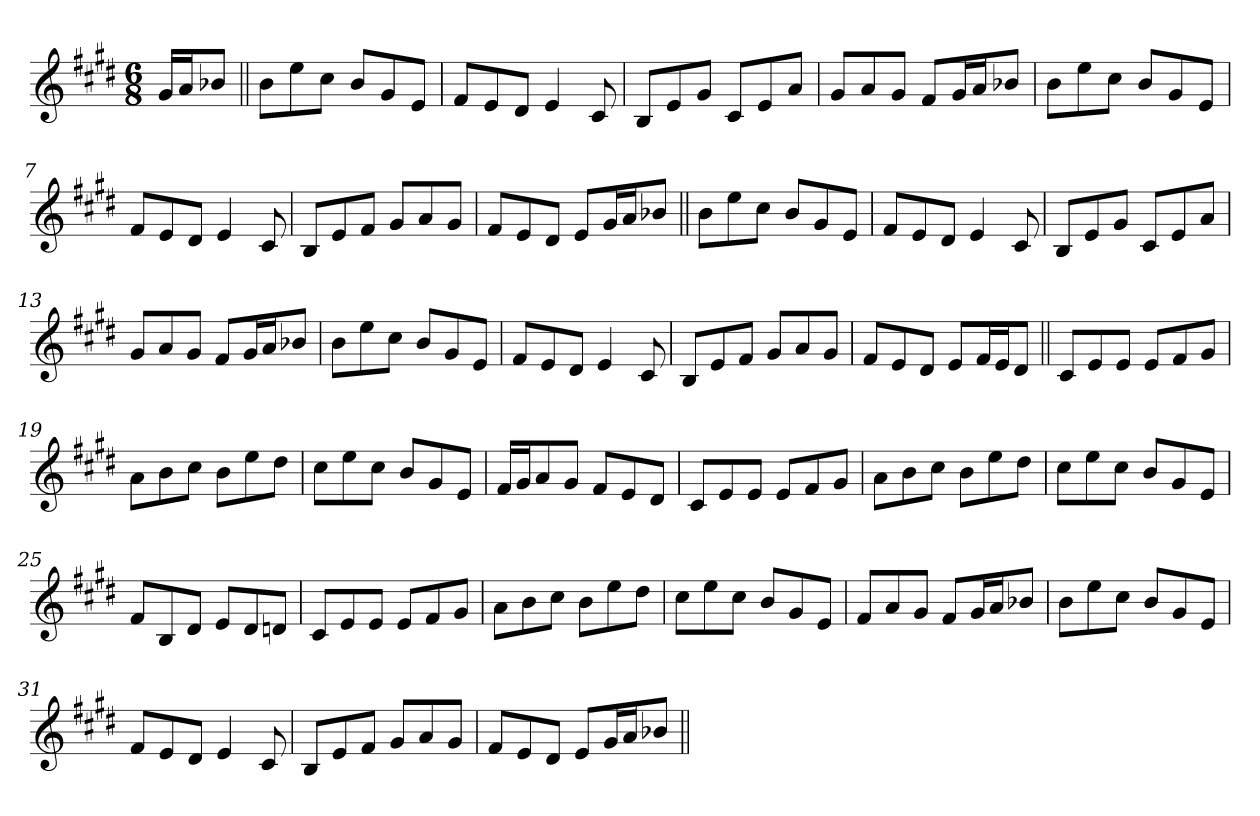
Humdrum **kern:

**kern
*part1
*staff1
*clefG2
*k[f#c#g#d#]
*E:
*M6/8
=1
16g#/LL
16a/J
8b-X/J
=2||
8b\L
8ee\
8cc#\J
8b/L
8g#/
8e/J
=3
8f#/L
8e/
8d#/J
4e/
8c#/
=4
8B/L
8e/
8g#/J
8c#/L
8e/
8a/J
=5
8g#/L
8a/
8g#/J
8f#/L
16g#/L
16a/J
8b-X/J
=6
8b\L
8ee\
8cc#\J
8b/L
8g#/
8e/J
!!LO:LB:g=z
=7
8f#/L
8e/
8d#/J
4e/
8c#/
=8
8B/L
8e/
8f#/J
8g#/L
8a/
8g#/J
=9
8f#/L
8e/
8d#/J
8e/L
16g#/L
16a/J
8b-X/J
=10||
8b\L
8ee\
8cc#\J
8b/L
8g#/
8e/J
=11
8f#/L
8e/
8d#/J
4e/
8c#/
=12
8B/L
8e/
8g#/J
8c#/L
8e/
8a/J
!!LO:LB:g=z
=13
8g#/L
8a/
8g#/J
8f#/L
16g#/L
16a/J
8b-X/J
=14
8b\L
8ee\
8cc#\J
8b/L
8g#/
8e/J
=15
8f#/L
8e/
8d#/J
4e/
8c#/
=16
8B/L
8e/
8f#/J
8g#/L
8a/
8g#/J
=17
8f#/L
8e/
8d#/J
8e/L
16f#/L
16e/J
8d#/J
=18||
8c#/L
8e/
8e/J
8e/L
8f#/
8g#/J
!!LO:LB:g=z
=19
8a\L
8b\
8cc#\J
8b\L
8ee\
8dd#\J
=20
8cc#\L
8ee\
8cc#\J
8b/L
8g#/
8e/J
=21
16f#/LL
16g#/J
8a/
8g#/J
8f#/L
8e/
8d#/J
=22
8c#/L
8e/
8e/J
8e/L
8f#/
8g#/J
=23
8a\L
8b\
8cc#\J
8b\L
8ee\
8dd#\J
=24
8cc#\L
8ee\
8cc#\J
8b/L
8g#/
8e/J
!!LO:LB:g=z
=25
8f#/L
8B/
8d#/J
8e/L
8d#/
8dn/J
=26
8c#/L
8e/
8e/J
8e/L
8f#/
8g#/J
=27
8a\L
8b\
8cc#\J
8b\L
8ee\
8dd#\J
=28
8cc#\L
8ee\
8cc#\J
8b/L
8g#/
8e/J
=29
8f#/L
8a/
8g#/J
8f#/L
16g#/L
16a/J
8b-X/J
=30
8b\L
8ee\
8cc#\J
8b/L
8g#/
8e/J
!!LO:LB:g=z
=31
8f#/L
8e/
8d#/J
4e/
8c#/
=32
8B/L
8e/
8f#/J
8g#/L
8a/
8g#/J
=33
8f#/L
8e/
8d#/J
8e/L
16g#/L
16a/J
8b-X/J
=||
*-
